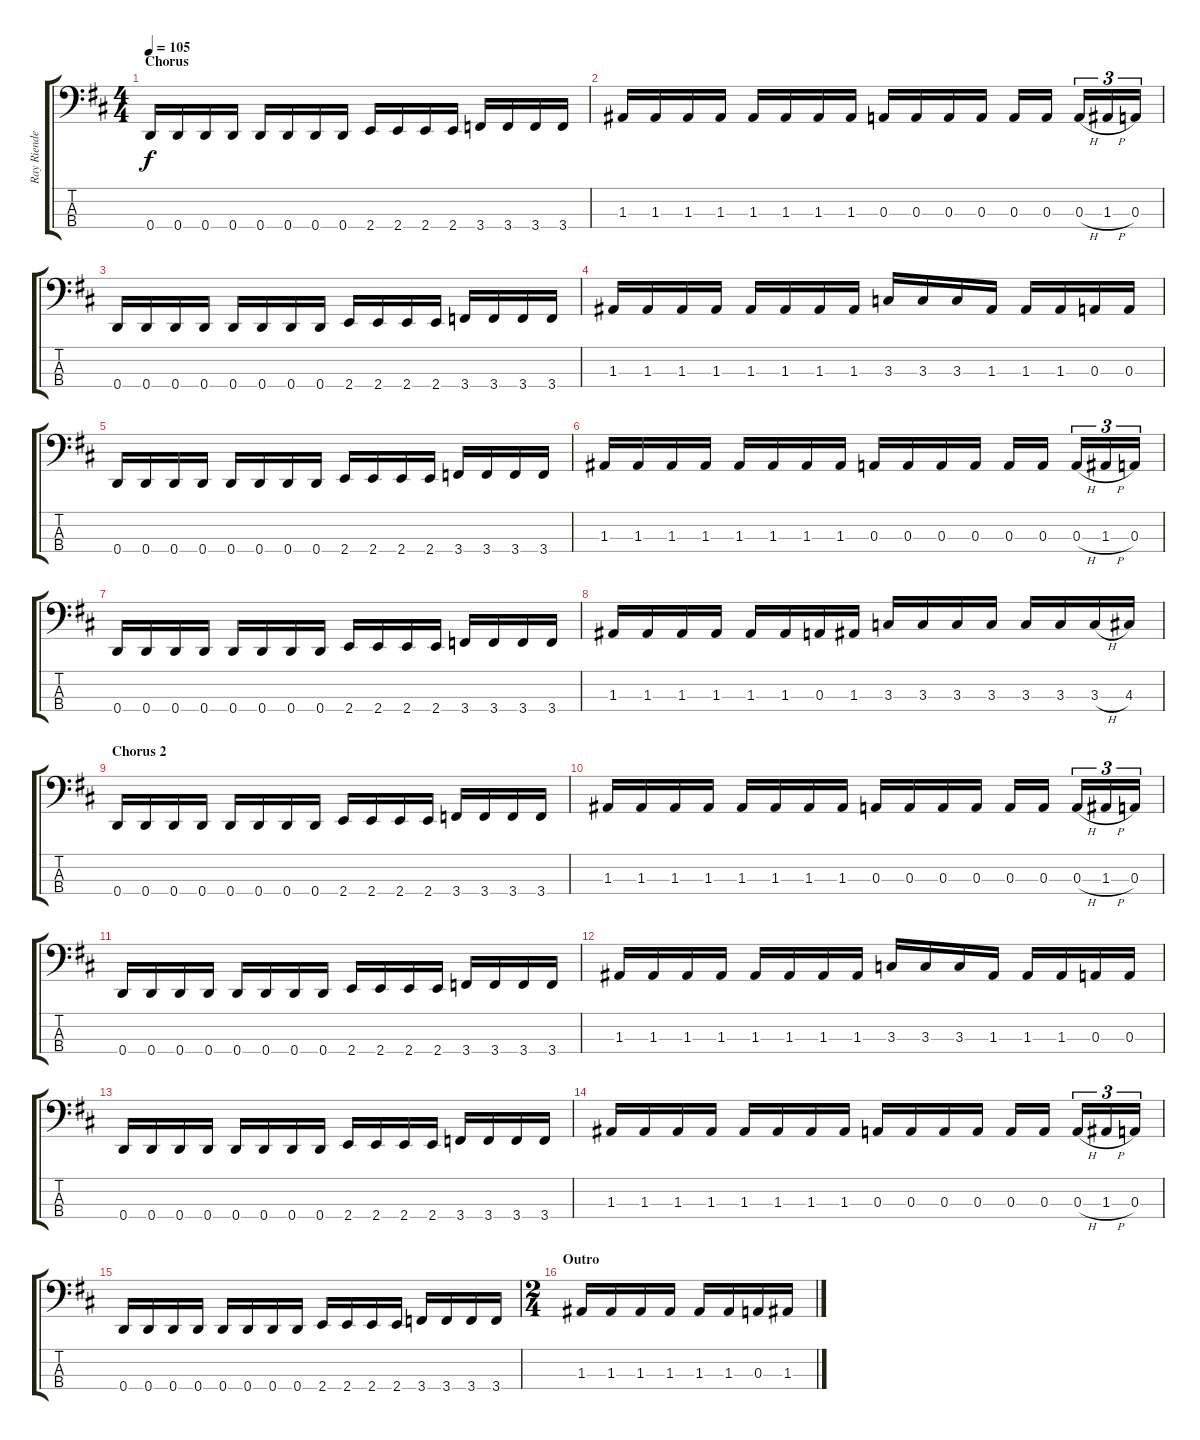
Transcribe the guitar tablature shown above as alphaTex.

\track ("Ray Riendeau" "Ray Riende") {instrument electricbassfinger}
\staff {score tabs}
\tuning (G2 D2 A1 D1) {hide}
\ts (4 4)
\section ("" "Chorus")
\tempo 105
\clef f4
\ks d
0.4.16{dy f} 0.4.16 0.4.16 0.4.16 0.4.16 0.4.16 0.4.16 0.4.16 2.4.16 2.4.16 2.4.16 2.4.16 3.4.16 3.4.16 3.4.16 3.4.16 |
1.3.16 1.3.16 1.3.16 1.3.16 1.3.16 1.3.16 1.3.16 1.3.16 0.3.16 0.3.16 0.3.16 0.3.16 0.3.16 0.3.16 0.3{h}.16{tu (3 2)} 1.3{h}.16{tu (3 2)} 0.3.16{tu (3 2)} |
0.4.16 0.4.16 0.4.16 0.4.16 0.4.16 0.4.16 0.4.16 0.4.16 2.4.16 2.4.16 2.4.16 2.4.16 3.4.16 3.4.16 3.4.16 3.4.16 |
1.3.16 1.3.16 1.3.16 1.3.16 1.3.16 1.3.16 1.3.16 1.3.16 3.3.16 3.3.16 3.3.16 1.3.16 1.3.16 1.3.16 0.3.16 0.3.16 |
0.4.16 0.4.16 0.4.16 0.4.16 0.4.16 0.4.16 0.4.16 0.4.16 2.4.16 2.4.16 2.4.16 2.4.16 3.4.16 3.4.16 3.4.16 3.4.16 |
1.3.16 1.3.16 1.3.16 1.3.16 1.3.16 1.3.16 1.3.16 1.3.16 0.3.16 0.3.16 0.3.16 0.3.16 0.3.16 0.3.16 0.3{h}.16{tu (3 2)} 1.3{h}.16{tu (3 2)} 0.3.16{tu (3 2)} |
0.4.16 0.4.16 0.4.16 0.4.16 0.4.16 0.4.16 0.4.16 0.4.16 2.4.16 2.4.16 2.4.16 2.4.16 3.4.16 3.4.16 3.4.16 3.4.16 |
1.3.16 1.3.16 1.3.16 1.3.16 1.3.16 1.3.16 0.3.16 1.3.16 3.3.16 3.3.16 3.3.16 3.3.16 3.3.16 3.3.16 3.3{h}.16 4.3.16 |
\section ("" "Chorus 2")
0.4.16 0.4.16 0.4.16 0.4.16 0.4.16 0.4.16 0.4.16 0.4.16 2.4.16 2.4.16 2.4.16 2.4.16 3.4.16 3.4.16 3.4.16 3.4.16 |
1.3.16 1.3.16 1.3.16 1.3.16 1.3.16 1.3.16 1.3.16 1.3.16 0.3.16 0.3.16 0.3.16 0.3.16 0.3.16 0.3.16 0.3{h}.16{tu (3 2)} 1.3{h}.16{tu (3 2)} 0.3.16{tu (3 2)} |
0.4.16 0.4.16 0.4.16 0.4.16 0.4.16 0.4.16 0.4.16 0.4.16 2.4.16 2.4.16 2.4.16 2.4.16 3.4.16 3.4.16 3.4.16 3.4.16 |
1.3.16 1.3.16 1.3.16 1.3.16 1.3.16 1.3.16 1.3.16 1.3.16 3.3.16 3.3.16 3.3.16 1.3.16 1.3.16 1.3.16 0.3.16 0.3.16 |
0.4.16 0.4.16 0.4.16 0.4.16 0.4.16 0.4.16 0.4.16 0.4.16 2.4.16 2.4.16 2.4.16 2.4.16 3.4.16 3.4.16 3.4.16 3.4.16 |
1.3.16 1.3.16 1.3.16 1.3.16 1.3.16 1.3.16 1.3.16 1.3.16 0.3.16 0.3.16 0.3.16 0.3.16 0.3.16 0.3.16 0.3{h}.16{tu (3 2)} 1.3{h}.16{tu (3 2)} 0.3.16{tu (3 2)} |
0.4.16 0.4.16 0.4.16 0.4.16 0.4.16 0.4.16 0.4.16 0.4.16 2.4.16 2.4.16 2.4.16 2.4.16 3.4.16 3.4.16 3.4.16 3.4.16 |
\ts (2 4)
\section ("" "Outro")
1.3.16 1.3.16 1.3.16 1.3.16 1.3.16 1.3.16 0.3.16 1.3.16
